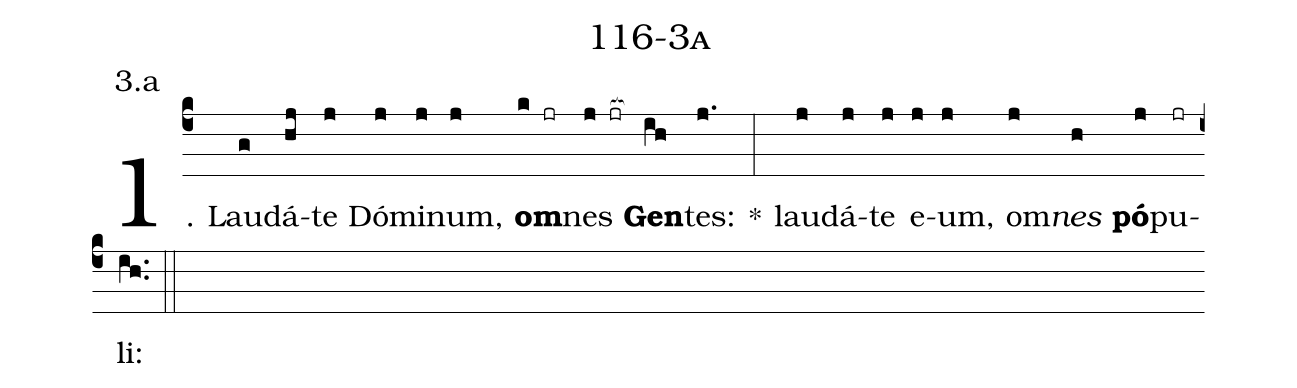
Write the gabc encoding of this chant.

name: 116-3a;
annotation: 3.a;
%%
(c4)1. Lau(g)dá(hj)te(j) Dó(j)mi(j)num,(j) <b>om</b>(k jr)nes(j jr[ocb:1{]) <b>Gen</b>(ih[ocb:0}])tes:(j.) *(:) lau(j)dá(j)te(j) e(j)um,(j) om(j)<i>nes</i>(h) <b>pó</b>(j)pu(jr)li:(ih..) (::)
